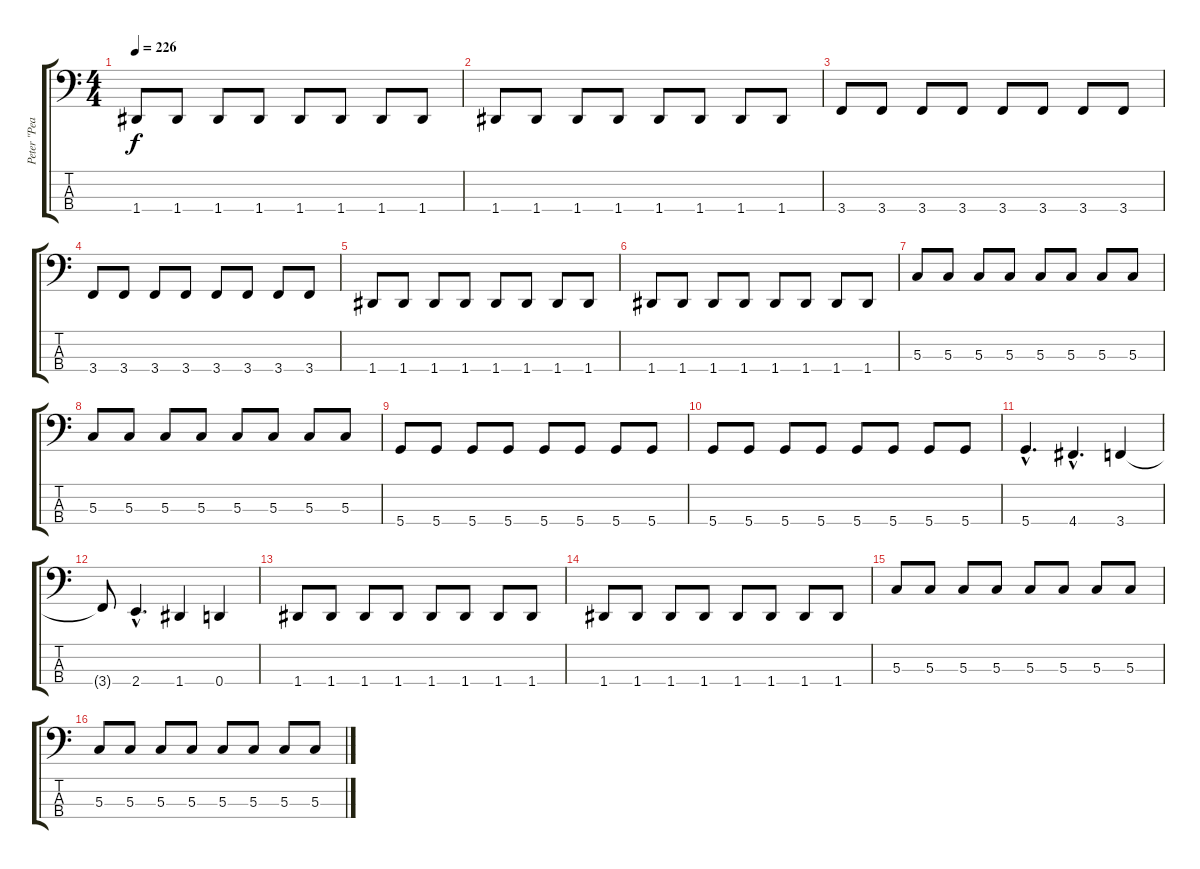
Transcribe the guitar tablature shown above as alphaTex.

\track ("Peter \"Peavy\" Wagner" "Peter \"Pea") {instrument electricbassfinger}
\staff {score tabs}
\tuning (F2 C2 G1 D1) {hide}
\ts (4 4)
\tempo 226
\clef f4
\ks c
1.4.8{dy f} 1.4.8 1.4.8 1.4.8 1.4.8 1.4.8 1.4.8 1.4.8 |
1.4.8 1.4.8 1.4.8 1.4.8 1.4.8 1.4.8 1.4.8 1.4.8 |
3.4.8 3.4.8 3.4.8 3.4.8 3.4.8 3.4.8 3.4.8 3.4.8 |
3.4.8 3.4.8 3.4.8 3.4.8 3.4.8 3.4.8 3.4.8 3.4.8 |
1.4.8 1.4.8 1.4.8 1.4.8 1.4.8 1.4.8 1.4.8 1.4.8 |
1.4.8 1.4.8 1.4.8 1.4.8 1.4.8 1.4.8 1.4.8 1.4.8 |
5.3.8 5.3.8 5.3.8 5.3.8 5.3.8 5.3.8 5.3.8 5.3.8 |
5.3.8 5.3.8 5.3.8 5.3.8 5.3.8 5.3.8 5.3.8 5.3.8 |
5.4.8 5.4.8 5.4.8 5.4.8 5.4.8 5.4.8 5.4.8 5.4.8 |
5.4.8 5.4.8 5.4.8 5.4.8 5.4.8 5.4.8 5.4.8 5.4.8 |
5.4{hac}.4{d} 4.4{hac}.4{d} 3.4.4 |
3.4{t}.8 2.4{hac}.4{d} 1.4.4 0.4.4 |
1.4.8 1.4.8 1.4.8 1.4.8 1.4.8 1.4.8 1.4.8 1.4.8 |
1.4.8 1.4.8 1.4.8 1.4.8 1.4.8 1.4.8 1.4.8 1.4.8 |
5.3.8 5.3.8 5.3.8 5.3.8 5.3.8 5.3.8 5.3.8 5.3.8 |
5.3.8 5.3.8 5.3.8 5.3.8 5.3.8 5.3.8 5.3.8 5.3.8
